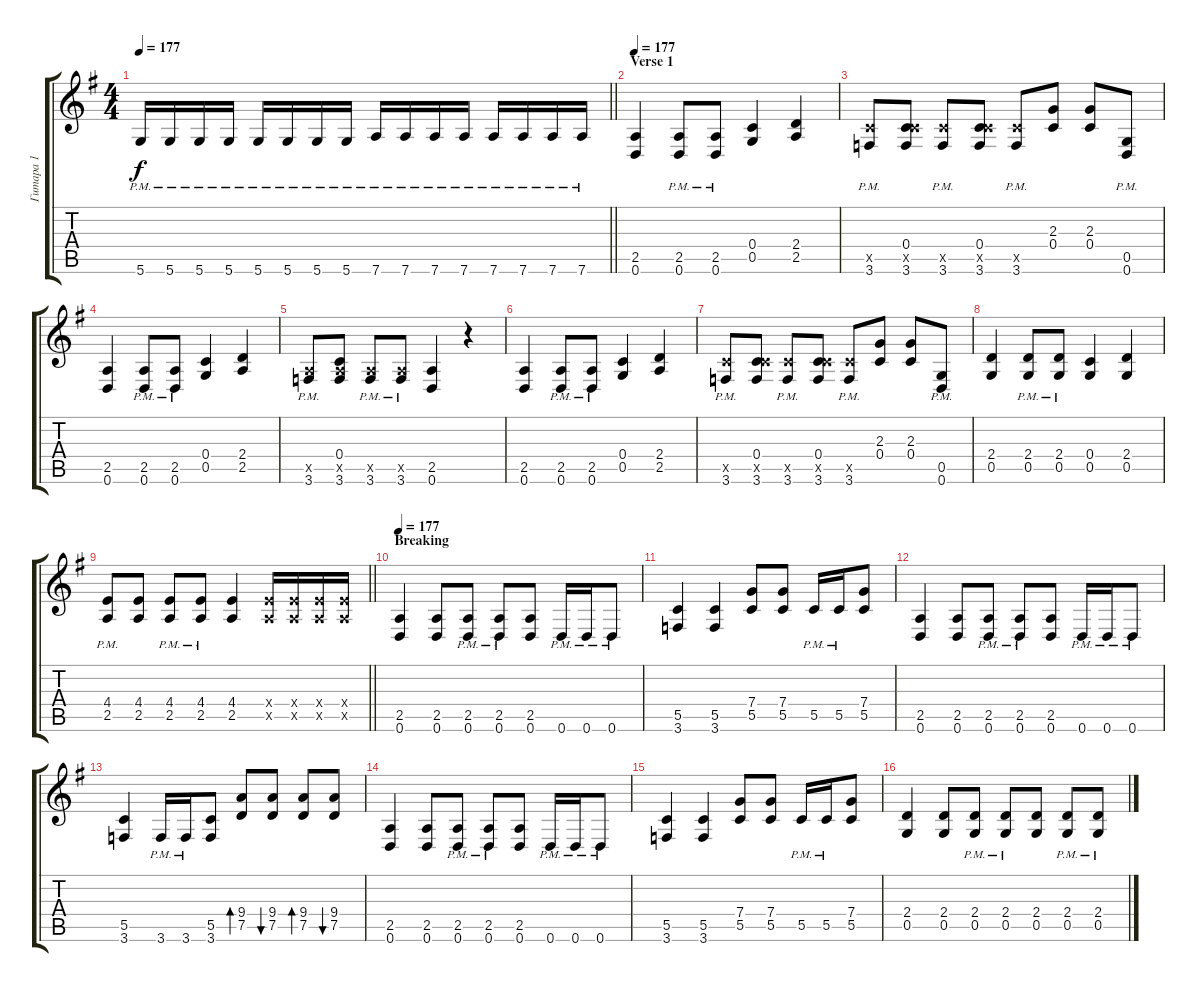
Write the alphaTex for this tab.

\track ("Гитара 1" "Гитара 1") {instrument distortionguitar}
\staff {score tabs}
\tuning (D4 A3 F3 C3 G2 D2) {hide}
\ts (4 4)
\tempo 177
\clef g2
\barLineRight lightlight
\ks eminor
5.6{pm}.16{dy f} 5.6{pm}.16 5.6{pm}.16 5.6{pm}.16 5.6{pm}.16 5.6{pm}.16 5.6{pm}.16 5.6{pm}.16 7.6{pm}.16 7.6{pm}.16 7.6{pm}.16 7.6{pm}.16 7.6{pm}.16 7.6{pm}.16 7.6{pm}.16 7.6{pm}.16 |
\section ("" "Verse 1")
\tempo 177
(2.5 0.6).4 (2.5{pm} 0.6{pm}).8 (2.5{pm} 0.6{pm}).8 (0.4 0.5).4 (2.4 2.5).4 |
(5.5{pm x} 3.6{pm}).8 (0.4 5.5{x} 3.6).8 (5.5{pm x} 3.6{pm}).8 (0.4 5.5{x} 3.6).8 (5.5{pm x} 3.6{pm}).8 (2.3 0.4).8 (2.3 0.4).8 (0.5{pm} 0.6{pm}).8 |
(2.5 0.6).4 (2.5{pm} 0.6{pm}).8 (2.5{pm} 0.6{pm}).8 (0.4 0.5).4 (2.4 2.5).4 |
(2.5{pm x} 3.6{pm}).8 (0.4 2.5{x} 3.6).8 (2.5{pm x} 3.6{pm}).8 (2.5{pm x} 3.6{pm}).8 (2.5 0.6).4 r.4 |
(2.5 0.6).4 (2.5{pm} 0.6{pm}).8 (2.5{pm} 0.6{pm}).8 (0.4 0.5).4 (2.4 2.5).4 |
(5.5{pm x} 3.6{pm}).8 (0.4 5.5{x} 3.6).8 (5.5{pm x} 3.6{pm}).8 (0.4 5.5{x} 3.6).8 (5.5{pm x} 3.6{pm}).8 (2.3 0.4).8 (2.3 0.4).8 (0.5{pm} 0.6{pm}).8 |
(2.4 0.5).4 (2.4{pm} 0.5{pm}).8 (2.4{pm} 0.5{pm}).8 (0.4 0.5).4 (2.4 0.5).4 |
\barLineRight lightlight
(4.4{pm} 2.5{pm}).8 (4.4 2.5).8 (4.4{pm} 2.5{pm}).8 (4.4{pm} 2.5{pm}).8 (4.4 2.5).4 (4.4{x} 2.5{x}).16 (4.4{x} 2.5{x}).16 (4.4{x} 2.5{x}).16 (4.4{x} 2.5{x}).16 |
\section ("" "Breaking")
\tempo 177
(2.5 0.6).4 (2.5 0.6).8 (2.5{pm} 0.6{pm}).8 (2.5{pm} 0.6{pm}).8 (2.5 0.6).8 0.6{pm}.16 0.6{pm}.16 0.6{pm}.8 |
(5.5 3.6).4 (5.5 3.6).4 (7.4 5.5).8 (7.4 5.5).8 5.5{pm}.16 5.5{pm}.16 (7.4 5.5).8 |
(2.5 0.6).4 (2.5 0.6).8 (2.5{pm} 0.6{pm}).8 (2.5{pm} 0.6{pm}).8 (2.5 0.6).8 0.6{pm}.16 0.6{pm}.16 0.6{pm}.8 |
(5.5 3.6).4 3.6{pm}.16 3.6{pm}.16 (5.5 3.6).8 (9.4 7.5).8{bd 60} (9.4 7.5).8{bu 60} (9.4 7.5).8{bd 60} (9.4 7.5).8{bu 60} |
(2.5 0.6).4 (2.5 0.6).8 (2.5{pm} 0.6{pm}).8 (2.5{pm} 0.6{pm}).8 (2.5 0.6).8 0.6{pm}.16 0.6{pm}.16 0.6{pm}.8 |
(5.5 3.6).4 (5.5 3.6).4 (7.4 5.5).8 (7.4 5.5).8 5.5{pm}.16 5.5{pm}.16 (7.4 5.5).8 |
(2.4 0.5).4 (2.4 0.5).8 (2.4{pm} 0.5{pm}).8 (2.4{pm} 0.5{pm}).8 (2.4 0.5).8 (2.4{pm} 0.5{pm}).8 (2.4{pm} 0.5{pm}).8
